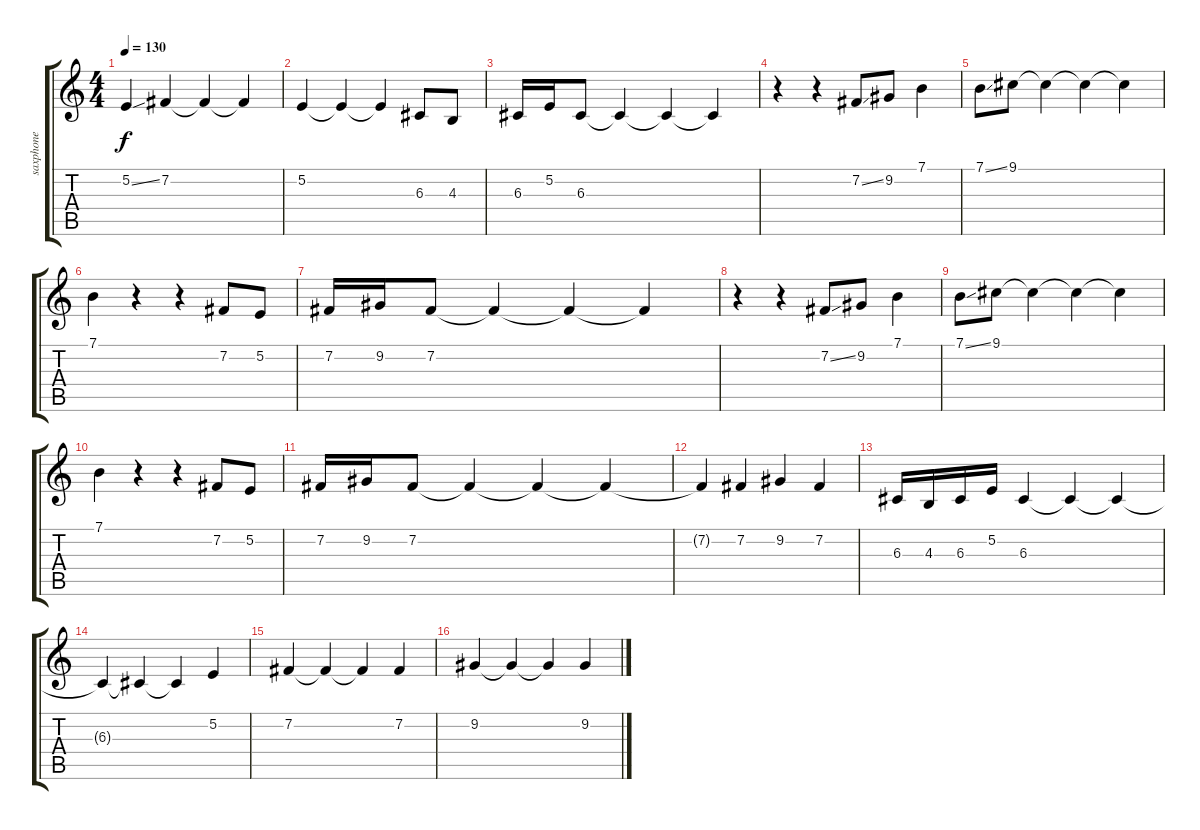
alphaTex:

\track ("saxphone" "saxphone") {instrument baritonesax}
\staff {score tabs}
\tuning (E4 B3 G3 D3 A2 E2) {hide}
\ts (4 4)
\tempo 130
\clef g2
\ks c
5.2{ss}.4{dy f} 7.2.4 7.2{t}.4 7.2{t}.4 |
5.2.4 5.2{t}.4 5.2{t}.4 6.3.8 4.3.8 |
6.3.16 5.2.16 6.3.8 6.3{t}.4 6.3{t}.4 6.3{t}.4 |
r.4 r.4 7.2{ss}.8 9.2.8 7.1.4 |
7.1{ss}.8 9.1.8 9.1{t}.4 9.1{t}.4 9.1{t}.4 |
7.1.4 r.4 r.4 7.2.8 5.2.8 |
7.2.16 9.2.16 7.2.8 7.2{t}.4 7.2{t}.4 7.2{t}.4 |
r.4 r.4 7.2{ss}.8 9.2.8 7.1.4 |
7.1{ss}.8 9.1.8 9.1{t}.4 9.1{t}.4 9.1{t}.4 |
7.1.4 r.4 r.4 7.2.8 5.2.8 |
7.2.16 9.2.16 7.2.8 7.2{t}.4 7.2{t}.4 7.2{t}.4 |
7.2{t}.4 7.2.4 9.2.4 7.2.4 |
6.3.16 4.3.16 6.3.16 5.2.16 6.3.4 6.3{t}.4 6.3{t}.4 |
6.3{t}.4 6.3{t}.4 6.3{t}.4 5.2.4 |
7.2.4 7.2{t}.4 7.2{t}.4 7.2.4 |
9.2.4 9.2{t}.4 9.2{t}.4 9.2.4
